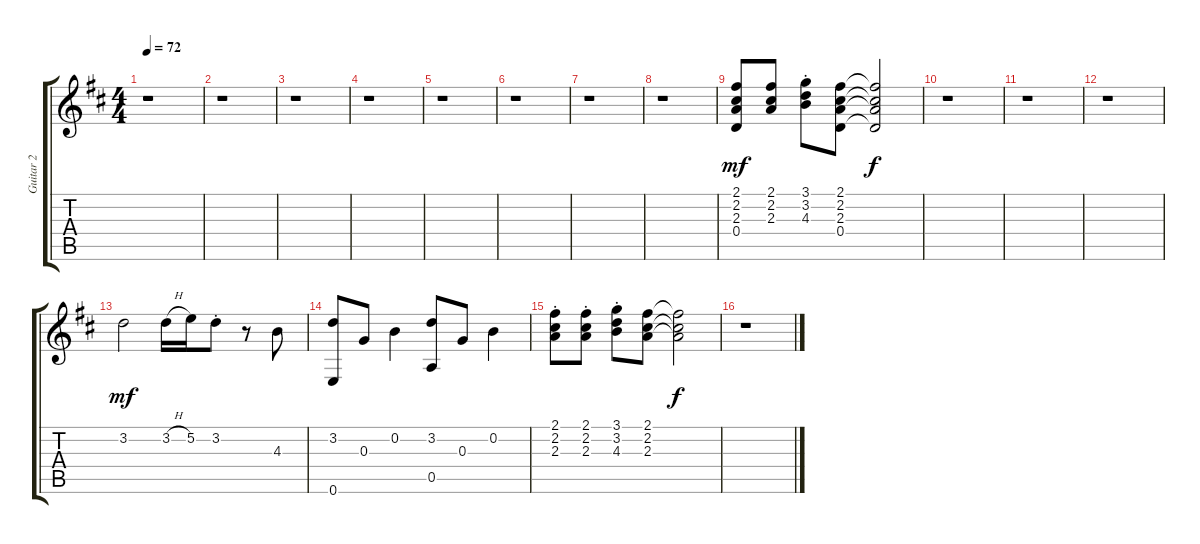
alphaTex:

\track ("Guitar 2" "Guitar 2") {instrument electricguitarclean}
\staff {score tabs}
\tuning (E4 B3 G3 D3 A2 E2) {hide}
\ts (4 4)
\tempo 72
\clef g2
\ks d
r.1{dy mf instrument electricguitarclean} |
r.1 |
r.1 |
r.1 |
r.1 |
r.1 |
r.1 |
r.1 |
(2.1 2.2 2.3 0.4).8 (2.1 2.2 2.3).8 (3.1{st} 3.2{st} 4.3{st}).8 (2.1 2.2 2.3 0.4).8 (2.1{t} 2.2{t} 2.3{t} 0.4{t}).2{dy f} |
r.1 |
r.1 |
r.1 |
3.2.2{dy mf} 3.2{h}.16 5.2.16 3.2{st}.8 r.8 4.3.8 |
(3.2 0.6).8 0.3.8 0.2.4 (3.2 0.5).8 0.3.8 0.2.4 |
(2.1{st} 2.2{st} 2.3{st}).8 (2.1{st} 2.2{st} 2.3{st}).8 (3.1{st} 3.2{st} 4.3{st}).8 (2.1 2.2 2.3).8 (2.1{t} 2.2{t} 2.3{t}).2{dy f} |
r.1
